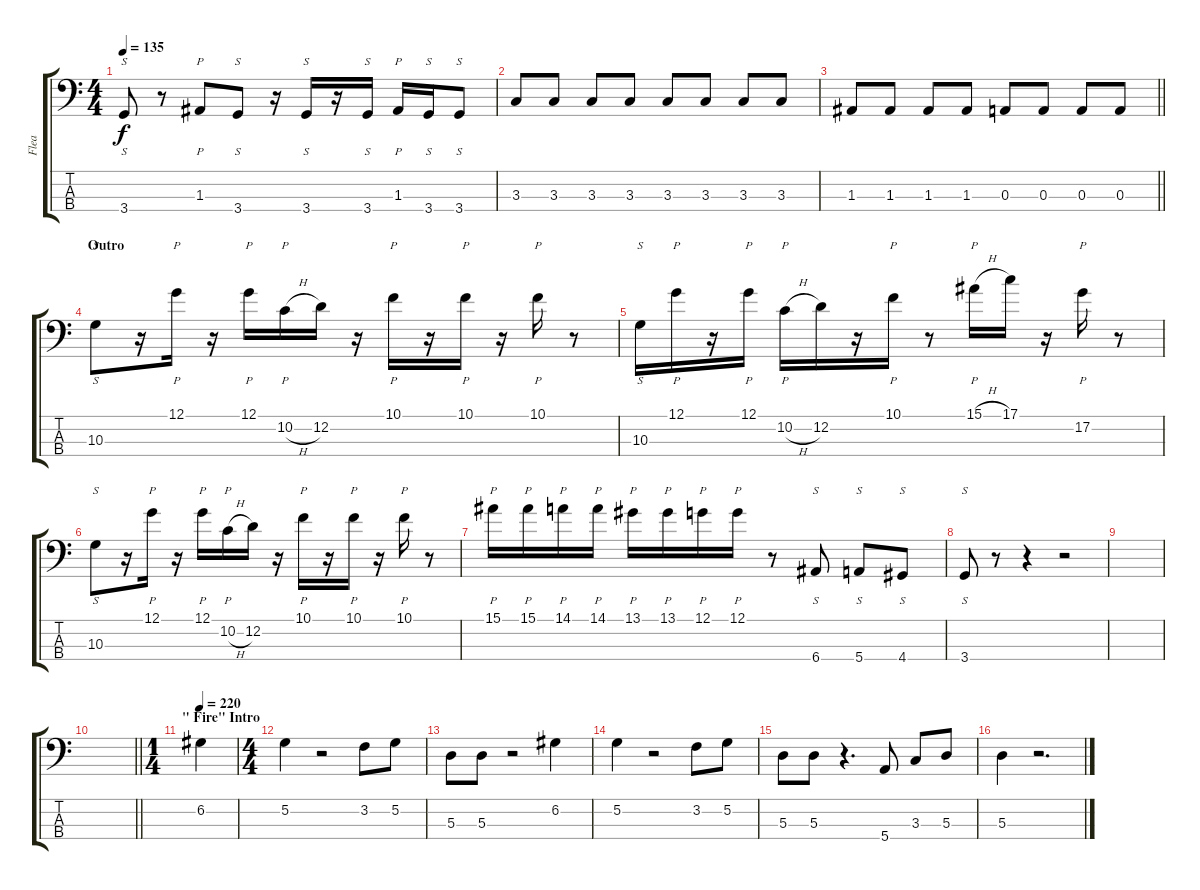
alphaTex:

\track ("Flea " "Flea ") {instrument electricbassfinger}
\staff {score tabs}
\tuning (G2 D2 A1 E1) {hide}
\ts (4 4)
\tempo 135
\clef f4
\ks c
3.4.8{s dy f} r.8 1.3.8{p} 3.4.8{s} r.16 3.4.16{s} r.16 3.4.16{s} 1.3.16{p} 3.4.16{s} 3.4.8{s} |
3.3.8{instrument electricbassfinger} 3.3.8 3.3.8 3.3.8 3.3.8 3.3.8 3.3.8 3.3.8 |
\barLineRight lightlight
1.3.8 1.3.8 1.3.8 1.3.8 0.3.8 0.3.8 0.3.8 0.3.8 |
\section ("" "Outro")
10.3.8{s instrument slapbass1} r.16 12.1.16{p} r.16 12.1.16{p} 10.2{h}.16{p} 12.2.16 r.16 10.1.16{p} r.16 10.1.16{p} r.16 10.1.16{p} r.8 |
10.3.16{s} 12.1.16{p} r.16 12.1.16{p} 10.2{h}.16{p} 12.2.16 r.16 10.1.16{p} r.8 15.1{h}.16{p} 17.1.16 r.16 17.2.16{p} r.8 |
10.3.8{s} r.16 12.1.16{p} r.16 12.1.16{p} 10.2{h}.16{p} 12.2.16 r.16 10.1.16{p} r.16 10.1.16{p} r.16 10.1.16{p} r.8 |
15.1.16{p} 15.1.16{p} 14.1.16{p} 14.1.16{p} 13.1.16{p} 13.1.16{p} 12.1.16{p} 12.1.16{p} r.8 6.4.8{s} 5.4.8{s} 4.4.8{s} |
3.4.8{s} r.8 r.4 r.2 |
|
\barLineRight lightlight
|
\ts (1 4)
\section ("" "\" Fire\" Intro")
\tempo 220
6.2.4{instrument electricbassfinger} |
\ts (4 4)
5.2.4 r.2 3.2.8 5.2.8 |
5.3.8 5.3.8 r.2 6.2.4 |
5.2.4 r.2 3.2.8 5.2.8 |
5.3.8 5.3.8 r.4{d} 5.4.8 3.3.8 5.3.8 |
5.3.4 r.2{d}
